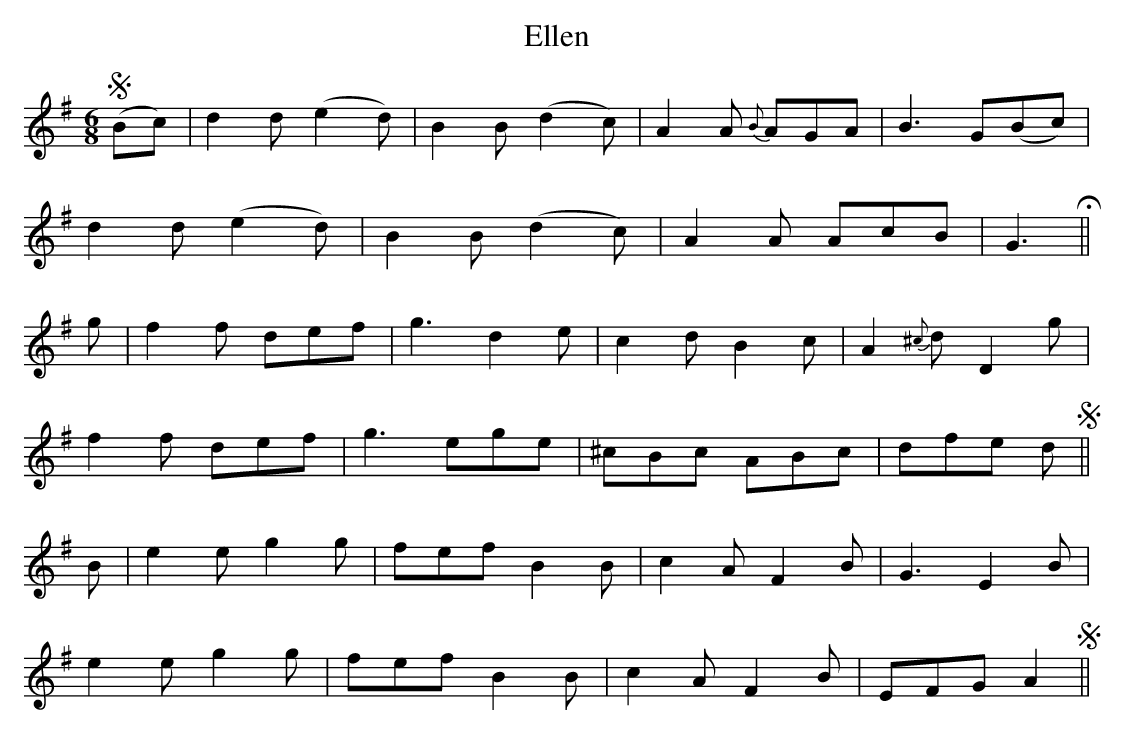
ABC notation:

X:1
T:Ellen
M:6/8
L:1/8
K:G
S(Bc)|d2d (e2d)|B2B (d2c)|A2A {B}AGA|B3 G(Bc)|
d2d (e2d)|B2B (d2c)|A2A AcB|G3!fermata!||
g|f2f def|g3 d2e|c2d B2c|A2{^c}d D2g|
f2f def|g3 ege|^cBc ABc|dfe dS||
B|e2e g2g|fef B2B|c2A F2B|G3 E2B|
e2e g2g|fef B2B|c2A F2 B|EFG A2S||
